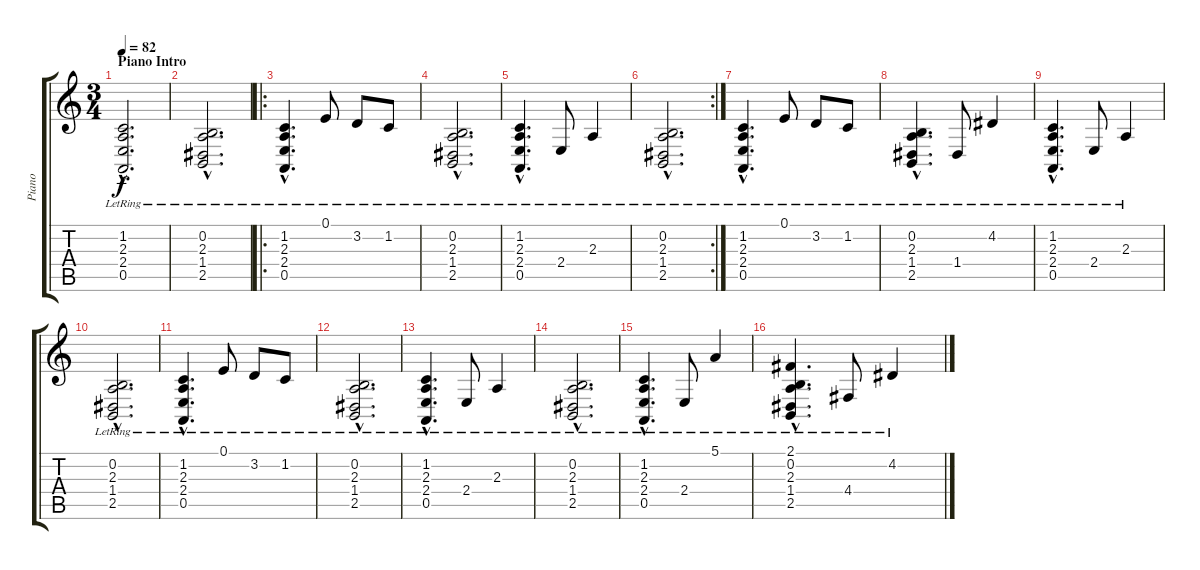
\track ("Piano" "Piano") {instrument acousticgrandpiano}
\staff {score tabs}
\tuning (E4 B3 G3 D3 A2 E2) {hide}
\ts (3 4)
\section ("" "Piano Intro")
\tempo 82
\clef g2
\ks c
(1.2{hac lr} 2.3{hac lr} 2.4{hac lr} 0.5{hac lr}).2{d dy f instrument acousticgrandpiano} |
(0.2{hac lr} 2.3{hac lr} 1.4{hac lr} 2.5{hac lr}).2{d} |
\ro
(1.2{hac lr} 2.3{hac lr} 2.4{hac lr} 0.5{hac lr}).4{d} 0.1{lr}.8 3.2{lr}.8 1.2{lr}.8 |
(0.2{hac lr} 2.3{hac lr} 1.4{hac lr} 2.5{hac lr}).2{d} |
(1.2{hac lr} 2.3{hac lr} 2.4{hac lr} 0.5{hac lr}).4{d} 2.4{lr}.8 2.3{lr}.4 |
\rc 2
(0.2{hac lr} 2.3{hac lr} 1.4{hac lr} 2.5{hac lr}).2{d} |
(1.2{hac lr} 2.3{hac lr} 2.4{hac lr} 0.5{hac lr}).4{d} 0.1{lr}.8 3.2{lr}.8 1.2{lr}.8 |
(0.2{hac lr} 2.3{hac lr} 1.4{hac lr} 2.5{hac lr}).4{d} 1.4{lr}.8 4.2{lr}.4 |
(1.2{hac lr} 2.3{hac lr} 2.4{hac lr} 0.5{hac lr}).4{d} 2.4{lr}.8 2.3{lr}.4 |
(0.2{hac lr} 2.3{hac lr} 1.4{hac lr} 2.5{hac lr}).2{d} |
(1.2{hac lr} 2.3{hac lr} 2.4{hac lr} 0.5{hac lr}).4{d} 0.1{lr}.8 3.2{lr}.8 1.2{lr}.8 |
(0.2{hac lr} 2.3{hac lr} 1.4{hac lr} 2.5{hac lr}).2{d} |
(1.2{hac lr} 2.3{hac lr} 2.4{hac lr} 0.5{hac lr}).4{d} 2.4{lr}.8 2.3{lr}.4 |
(0.2{hac lr} 2.3{hac lr} 1.4{hac lr} 2.5{hac lr}).2{d} |
(1.2{hac lr} 2.3{hac lr} 2.4{hac lr} 0.5{hac lr}).4{d} 2.4{lr}.8 5.1{lr}.4 |
(2.1{hac lr} 0.2{hac lr} 2.3{hac lr} 1.4{hac lr} 2.5{hac lr}).4{d} 4.4{lr}.8 4.2{lr}.4
